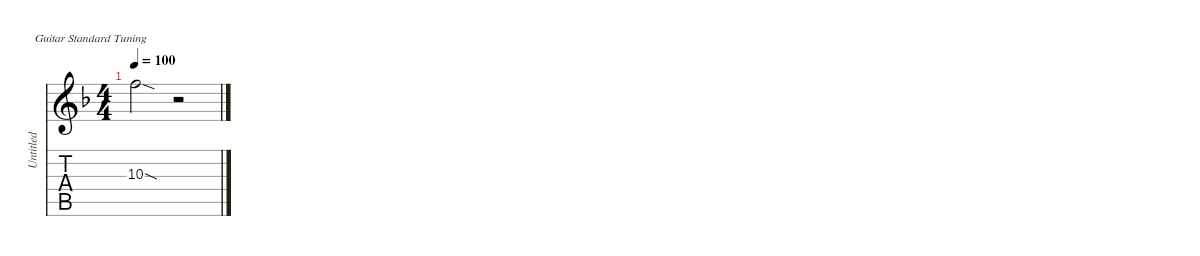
\defaultSystemsLayout 4
\hideDynamics
\bracketExtendMode nobrackets
\otherSystemsTrackNameOrientation horizontal
\track ("Untitled" "Untitled") {instrument overdrivenguitar}
\staff {score tabs}
\tuning (E4 B3 G3 D3 A2 E2)
\ts (4 4)
\tempo 100
\clef g2
\ks dminor
10.3{sod t acc forcenatural}.2{dy mf beam Down} r.2{beam Down}
